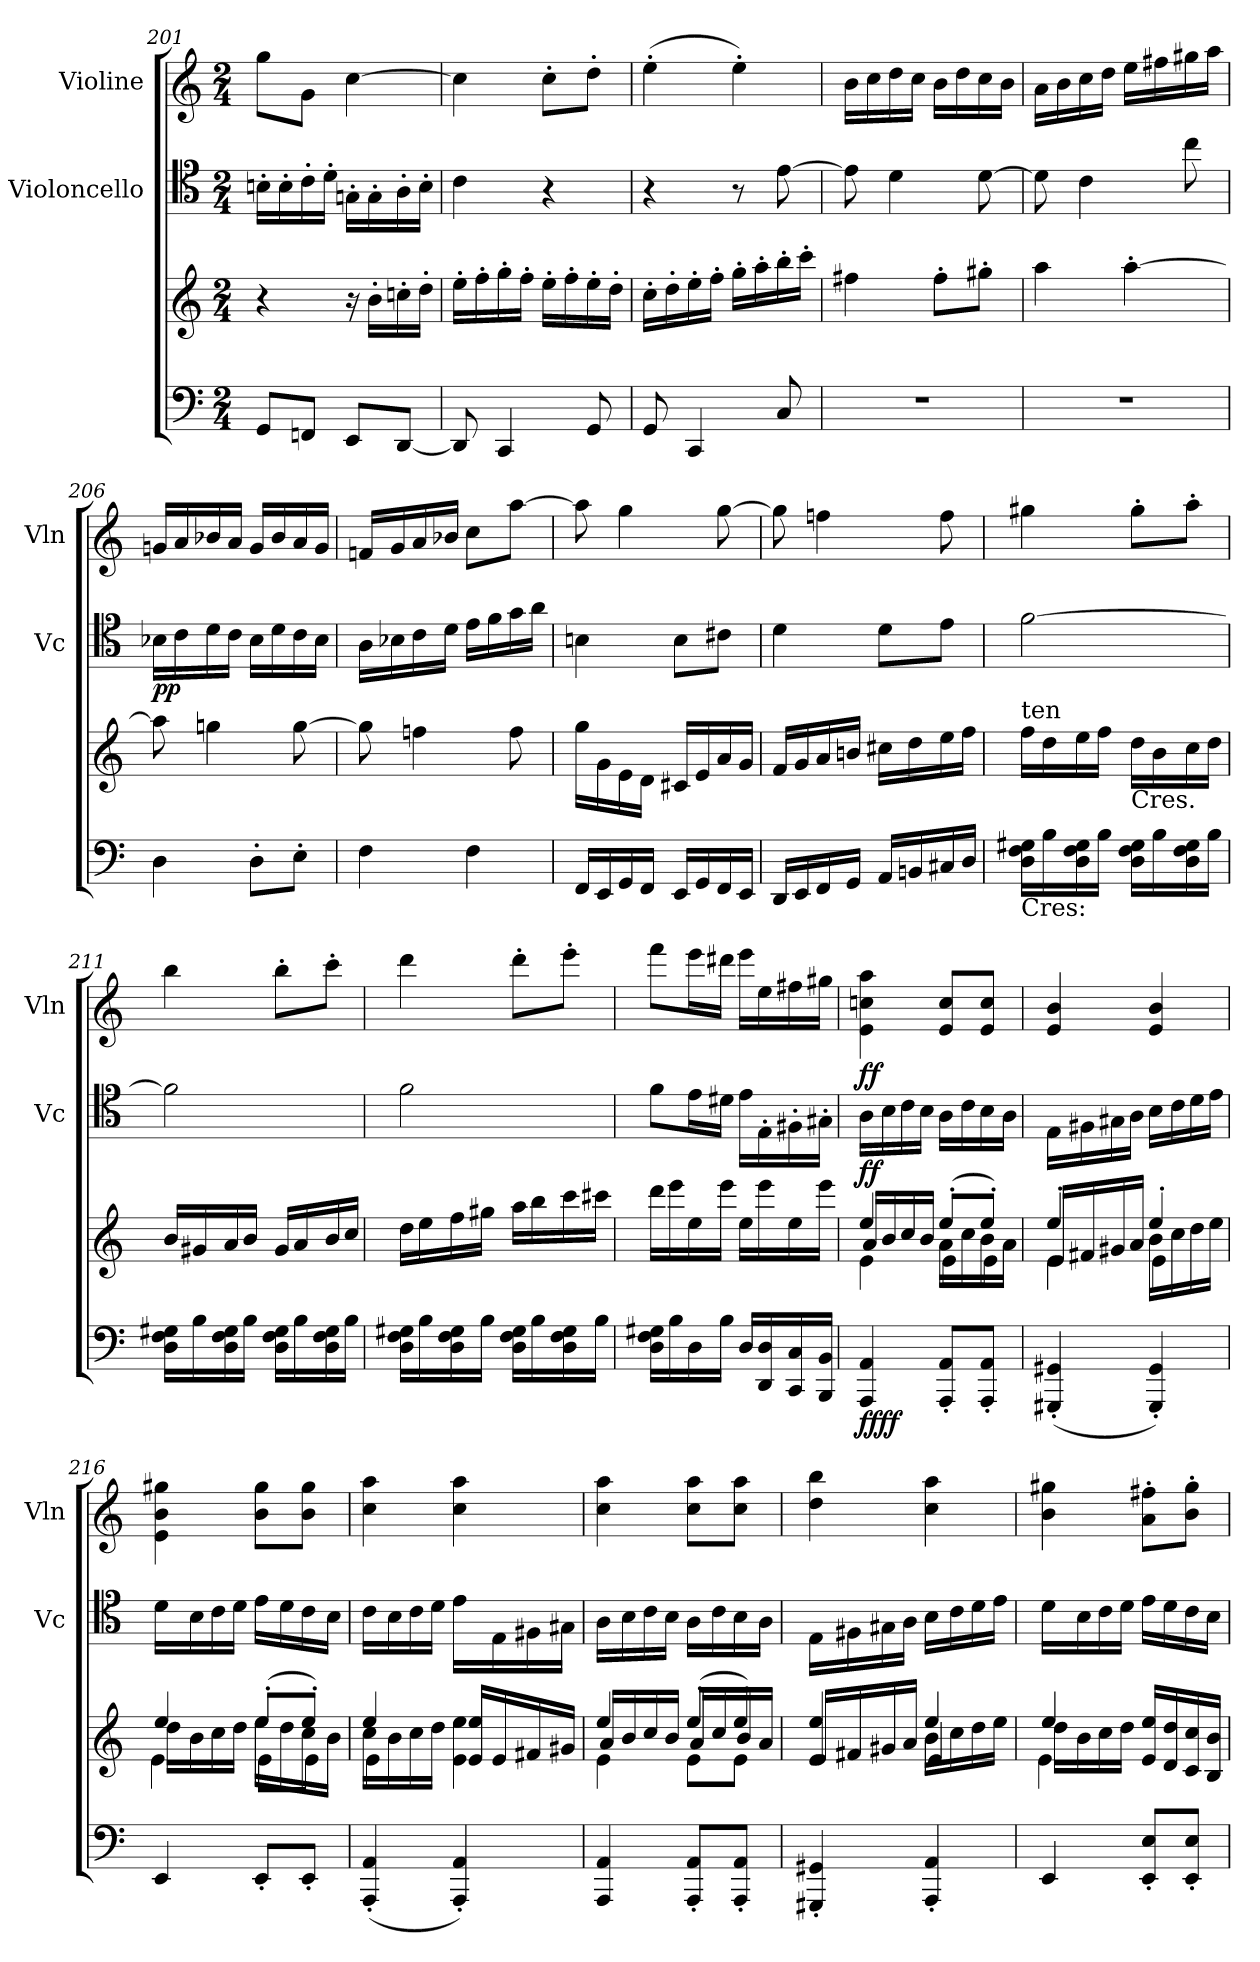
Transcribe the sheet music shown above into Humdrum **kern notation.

**kern	**kern	**dynam	**kern	**dynam	**kern	**dynam
*part3	*part3	*part3	*part2	*part2	*part1	*part1
*staff4	*staff3	*staff3/4	*staff2	*staff2	*staff1	*staff1
*	*	*	*I"Violoncello	*	*I"Violine	*
*	*	*	*I'Vc	*	*I'Vln	*
*clefF4	*clefG2	*	*clefC4	*	*clefG2	*
*k[]	*k[]	*	*k[]	*	*k[]	*
*M2/4	*M2/4	*	*M2/4	*	*M2/4	*
=201	=201	=201	=201	=201	=201	=201
8GG/L	4r	.	16Bn'\LL	.	8gg\L	.
.	.	.	16B'\	.	.	.
8FFn/J	.	.	16c'\	.	8g\J	.
.	.	.	16d'\JJ	.	.	.
8EE/L	16r	.	16Gn'\LL	.	[4cc\	.
.	16b'\LL	.	16G'\	.	.	.
[8DD/J	16ccn'\	.	16A'\	.	.	.
.	16dd'\JJ	.	16B'\JJ	.	.	.
=202	=202	=202	=202	=202	=202	=202
8DD/]	16ee'\LL	.	4c\	.	4cc\]	.
.	16ff'\	.	.	.	.	.
4CC/	16gg'\	.	.	.	.	.
.	16ff'\JJ	.	.	.	.	.
.	16ee'\LL	.	4r	.	8cc'\L	.
.	16ff'\	.	.	.	.	.
8GG/	16ee'\	.	.	.	8dd'\J	.
.	16dd'\JJ	.	.	.	.	.
=203	=203	=203	=203	=203	=203	=203
8GG/	16cc'\LL	.	4r	.	(>4ee'\	.
.	16dd'\	.	.	.	.	.
4CC/	16ee'\	.	.	.	.	.
.	16ff'\JJ	.	.	.	.	.
.	16gg'\LL	.	8r	.	4ee'\)	.
.	16aa'\	.	.	.	.	.
8C/	16bb'\	.	[8e\	.	.	.
.	16ccc'\JJ	.	.	.	.	.
=204	=204	=204	=204	=204	=204	=204
2r	4ff#X\	.	8e\]	.	16b\LL	.
.	.	.	.	.	16cc\	.
.	.	.	4d\	.	16dd\	.
.	.	.	.	.	16cc\JJ	.
.	8ff#'\L	.	.	.	16b\LL	.
.	.	.	.	.	16dd\	.
.	8gg#X'\J	.	[8d\	.	16cc\	.
.	.	.	.	.	16b\JJ	.
=205	=205	=205	=205	=205	=205	=205
2r	4aa\	.	8d\]	.	16a\LL	.
.	.	.	.	.	16b\	.
.	.	.	4c\	.	16cc\	.
.	.	.	.	.	16dd\JJ	.
.	[4aa'\	.	.	.	16ee\LL	.
.	.	.	.	.	16ff#X\	.
.	.	.	8cc\	.	16gg#X\	.
.	.	.	.	.	16aa\JJ	.
=206	=206	=206	=206	=206	=206	=206
!	!	!	!	!LO:DY:b	!	!
4D\	8aa\]	.	16B-X\LL	pp	16gn/LL	.
.	.	.	16c\	.	16a/	.
.	4ggn\	.	16d\	.	16b-X/	.
.	.	.	16c\JJ	.	16a/JJ	.
8D'\L	.	.	16B-\LL	.	16g/LL	.
.	.	.	16d\	.	16b-/	.
8E'\J	[8gg\	.	16c\	.	16a/	.
.	.	.	16B-\JJ	.	16g/JJ	.
=207	=207	=207	=207	=207	=207	=207
4F\	8gg\]	.	16A\LL	.	16fn/LL	.
.	.	.	16B-X\	.	16g/	.
.	4ffn\	.	16c\	.	16a/	.
.	.	.	16d\JJ	.	16b-X/JJ	.
4F\	.	.	16e\LL	.	8cc\L	.
.	.	.	16f\	.	.	.
.	8ff\	.	16g\	.	[8aa\J	.
.	.	.	16a\JJ	.	.	.
=208	=208	=208	=208	=208	=208	=208
16FF/LL	16gg\LL	.	4Bn\	.	8aa\]	.
16EE/	16g\	.	.	.	.	.
16GG/	16e\	.	.	.	4gg\	.
16FF/JJ	16d\JJ	.	.	.	.	.
16EE/LL	16c#X/LL	.	8B\L	.	.	.
16GG/	16e/	.	.	.	.	.
16FF/	16a/	.	8c#X\J	.	[8gg\	.
16EE/JJ	16g/JJ	.	.	.	.	.
=209	=209	=209	=209	=209	=209	=209
16DD/LL	16f/LL	.	4d\	.	8gg\]	.
16EE/	16g/	.	.	.	.	.
16FF/	16a/	.	.	.	4ffn\	.
16GG/JJ	16bn/JJ	.	.	.	.	.
16AA/LL	16cc#X\LL	.	8d\L	.	.	.
16BBn/	16dd\	.	.	.	.	.
16C#X/	16ee\	.	8e\J	.	8ff\	.
16D/JJ	16ff\JJ	.	.	.	.	.
=210	=210	=210	=210	=210	=210	=210
!	!LO:TX:a:t=ten	!	!	!	!	!
!LO:TX:b:t=Cres&colon;	!	!	!	!	!	!
16D\ 16F\ 16G#X\LL	16ff\LL	.	[2f\	.	4gg#X\	.
16B\	16dd\	.	.	.	.	.
16D\ 16F\ 16G#\	16ee\	.	.	.	.	.
16B\JJ	16ff\JJ	.	.	.	.	.
!	!LO:TX:b:t=Cres.	!	!	!	!	!
16D\ 16F\ 16G#\LL	16dd\LL	.	.	.	8gg#'\L	.
16B\	16b\	.	.	.	.	.
16D\ 16F\ 16G#\	16cc\	.	.	.	8aa'\J	.
16B\JJ	16dd\JJ	.	.	.	.	.
=211	=211	=211	=211	=211	=211	=211
16D\ 16F\ 16G#X\LL	16b/LL	.	2f\]	.	4bb\	.
16B\	16g#X/	.	.	.	.	.
16D\ 16F\ 16G#\	16a/	.	.	.	.	.
16B\JJ	16b/JJ	.	.	.	.	.
16D\ 16F\ 16G#\LL	16g#/LL	.	.	.	8bb'\L	.
16B\	16a/	.	.	.	.	.
16D\ 16F\ 16G#\	16b/	.	.	.	8ccc'\J	.
16B\JJ	16cc/JJ	.	.	.	.	.
=212	=212	=212	=212	=212	=212	=212
16D\ 16F\ 16G#X\LL	16dd\LL	.	2f\	.	4ddd\	.
16B\	16ee\	.	.	.	.	.
16D\ 16F\ 16G#\	16ff\	.	.	.	.	.
16B\JJ	16gg#X\JJ	.	.	.	.	.
16D\ 16F\ 16G#\LL	16aa\LL	.	.	.	8ddd'\L	.
16B\	16bb\	.	.	.	.	.
16D\ 16F\ 16G#\	16ccc\	.	.	.	8eee'\J	.
16B\JJ	16ccc#X\JJ	.	.	.	.	.
=213	=213	=213	=213	=213	=213	=213
16D\ 16F\ 16G#X\LL	16ddd\LL	.	8f\L	.	8fff\L	.
16B\	16eee\	.	.	.	.	.
16D\	16ee\	.	16e\L	.	16eee\L	.
16B\JJ	16eee\JJ	.	16d#X\JJ	.	16ddd#X\JJ	.
16D/LL	16ee\LL	.	16e\LL	.	16eee\LL	.
16DD/ 16D/	16eee\	.	16E'\	.	16ee\	.
16CC/ 16C/	16ee\	.	16F#X'\	.	16ff#X\	.
16BBB/ 16BB/JJ	16eee\JJ	.	16G#X'\JJ	.	16gg#X\JJ	.
=214	=214	=214	=214	=214	=214	=214
*	*^	*	*	*	*	*
*	*	*^	*	*	*	*	*
!	!	!	!	!LO:DY:b=2	!	!	!	!
!	!	!	!	!LO:DY:n=1:b	!	!LO:DY:b	!	!LO:DY:b
4AAA/ 4AA/	4ee/	16a/LL	4e\	ff ff	16A\LL	ff	4e\ 4ccn\ 4aa\	ff
.	.	16b/	.	.	16B\	.	.	.
.	.	16cc/	.	.	16c\	.	.	.
.	.	16b/JJ	.	.	16B\JJ	.	.	.
8AAA'/ 8AA'/L	(>8ee'/L	16a\LL	8e\L	.	16A\LL	.	8e/ 8cc/L	.
.	.	16cc\	.	.	16c\	.	.	.
8AAA'/ 8AA'/J	8ee'/J)	16b\	8e\J	.	16B\	.	8e/ 8cc/J	.
.	.	16a\JJ	.	.	16A\JJ	.	.	.
=215	=215	=215	=215	=215	=215	=215	=215	=215
(<4GGG#X'/ 4GG#X'/	4ee'/	16e/LL	4e\	.	16E\LL	.	4e/ 4b/	.
.	.	16f#X/	.	.	16F#X\	.	.	.
.	.	16g#X/	.	.	16G#X\	.	.	.
.	.	16a/JJ	.	.	16A\JJ	.	.	.
4GGG#'/ 4GG#'/)	4ee'/	16b\LL	4e\	.	16B\LL	.	4e/ 4b/	.
.	.	16cc\	.	.	16c\	.	.	.
.	.	16dd\	.	.	16d\	.	.	.
.	.	16ee\JJ	.	.	16e\JJ	.	.	.
=216	=216	=216	=216	=216	=216	=216	=216	=216
4EE/	4ee/	16dd\LL	4e\	.	16d\LL	.	4e\ 4b\ 4gg#X\	.
.	.	16b\	.	.	16B\	.	.	.
.	.	16cc\	.	.	16c\	.	.	.
.	.	16dd\JJ	.	.	16d\JJ	.	.	.
8EE'/L	(>8ee'/L	16ee\LL	8e\L	.	16e\LL	.	8b\ 8gg#\L	.
.	.	16dd\	.	.	16d\	.	.	.
8EE'/J	8ee'/J)	16cc\	8e\J	.	16c\	.	8b\ 8gg#\J	.
.	.	16b\JJ	.	.	16B\JJ	.	.	.
=217	=217	=217	=217	=217	=217	=217	=217	=217
(<4AAA'/ 4AA'/	4ee/	16cc\LL	4e\	.	16c\LL	.	4cc\ 4aa\	.
.	.	16b\	.	.	16B\	.	.	.
.	.	16cc\	.	.	16c\	.	.	.
.	.	16dd\JJ	.	.	16d\JJ	.	.	.
4AAA'/ 4AA'/)	4ee\	16e/ 16ee/LL	4e\	.	16e\LL	.	4cc\ 4aa\	.
.	.	16e/	.	.	16E\	.	.	.
.	.	16f#X/	.	.	16F#X\	.	.	.
.	.	16g#X/JJ	.	.	16G#X\JJ	.	.	.
=218	=218	=218	=218	=218	=218	=218	=218	=218
4AAA/ 4AA/	4ee/	16a/LL	4e\	.	16A\LL	.	4cc\ 4aa\	.
.	.	16b/	.	.	16B\	.	.	.
.	.	16cc/	.	.	16c\	.	.	.
.	.	16b/JJ	.	.	16B\JJ	.	.	.
8AAA'/ 8AA'/L	(>8ee'/L	16a/LL	8e\L	.	16A\LL	.	8cc\ 8aa\L	.
.	.	16cc/	.	.	16c\	.	.	.
8AAA'/ 8AA'/J	8ee'/J)	16b/	8e\J	.	16B\	.	8cc\ 8aa\J	.
.	.	16a/JJ	.	.	16A\JJ	.	.	.
=219	=219	=219	=219	=219	=219	=219	=219	=219
4GGG#X'/ 4GG#X'/	4ee/	16e/LL	4e/	.	16E\LL	.	4dd\ 4bb\	.
.	.	16f#X/	.	.	16F#X\	.	.	.
.	.	16g#X/	.	.	16G#X\	.	.	.
.	.	16a/JJ	.	.	16A\JJ	.	.	.
4AAA'/ 4AA'/	4ee/	16b\LL	4e/	.	16B\LL	.	4cc\ 4aa\	.
.	.	16cc\	.	.	16c\	.	.	.
.	.	16dd\	.	.	16d\	.	.	.
.	.	16ee\JJ	.	.	16e\JJ	.	.	.
=220	=220	=220	=220	=220	=220	=220	=220	=220
4EE/	4ee/	16dd\LL	4e\	.	16d\LL	.	4b\ 4gg#X\	.
.	.	16b\	.	.	16B\	.	.	.
.	.	16cc\	.	.	16c\	.	.	.
.	.	16dd\JJ	.	.	16d\JJ	.	.	.
8EE'/ 8E'/L	16e/ 16ee/LL	4ryy	4ryy	.	16e\LL	.	8a'\ 8ff#X'\L	.
.	16d/ 16dd/	.	.	.	16d\	.	.	.
8EE'/ 8E'/J	16c/ 16cc/	.	.	.	16c\	.	8b'\ 8gg#'\J	.
.	16B/ 16b/JJ	.	.	.	16B\JJ	.	.	.
*	*v	*v	*v	*	*	*	*	*
=	=	=	=	=	=	=
*-	*-	*-	*-	*-	*-	*-
